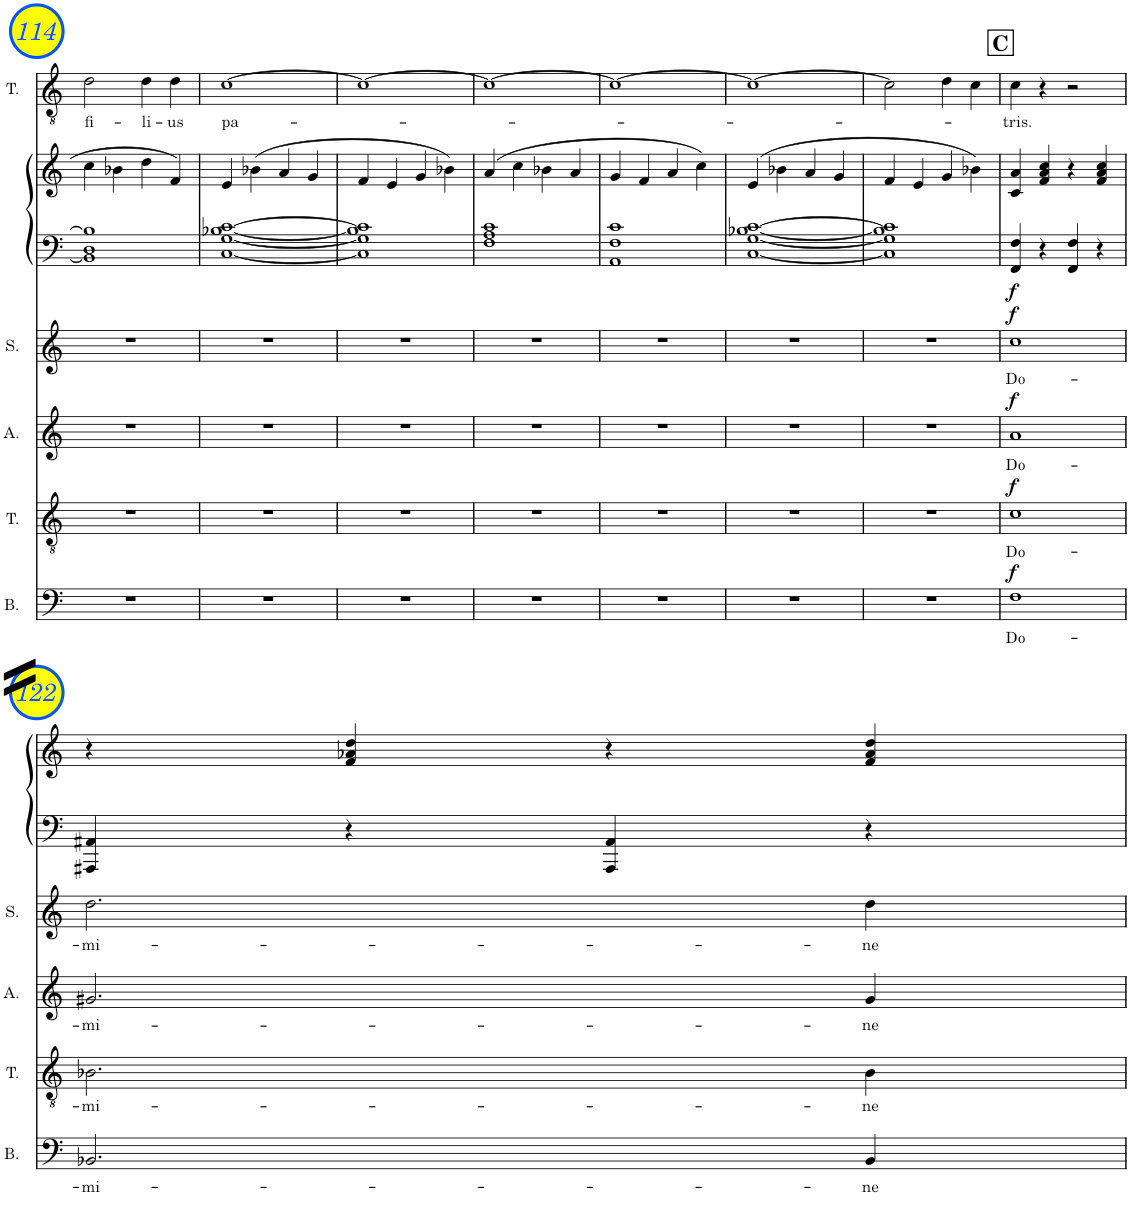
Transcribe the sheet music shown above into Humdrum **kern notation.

**kern	**text	**dynam	**kern	**text	**dynam	**kern	**text	**dynam	**kern	**text	**dynam	**kern	**kern	**dynam	**kern	**text
*part6	*part6	*part6	*part5	*part5	*part5	*part4	*part4	*part4	*part3	*part3	*part3	*part2	*part2	*part2	*part1	*part1
*staff7	*staff7	*staff7	*staff6	*staff6	*staff6	*staff5	*staff5	*staff5	*staff4	*staff4	*staff4	*staff3	*staff2	*staff2/3	*staff1	*staff1
*I"Bass	*	*	*I"Tenor	*	*	*I"Alto	*	*	*I"Soprano	*	*	*I"Piano	*	*	*I"Tenor	*
*I'B.	*	*	*I'T.	*	*	*I'A.	*	*	*I'S.	*	*	*I'Pno	*	*	*I'T.	*
!!LO:PB:g=z
*clefF4	*	*	*clefGv2	*	*	*clefG2	*	*	*clefG2	*	*	*clefF4	*clefG2	*	*clefGv2	*
*k[]	*	*	*k[]	*	*	*k[]	*	*	*k[]	*	*	*k[]	*k[]	*	*k[]	*
*M2/2	*	*	*M2/2	*	*	*M2/2	*	*	*M2/2	*	*	*M2/2	*M2/2	*	*M2/2	*
*met(c|)	*	*	*met(c|)	*	*	*met(c|)	*	*	*met(c|)	*	*	*met(c|)	*met(c|)	*	*met(c|)	*
=114	=114	=114	=114	=114	=114	=114	=114	=114	=114	=114	=114	=114	=114	=114	=114	=114
!	!	!	!	!	!	!	!	!	!	!	!	!	!	!	!	!LO:LY:b
1r	.	.	1r	.	.	1r	.	.	1r	.	.	1BB-] 1D 1B-]	4cc\	.	2d\	fi-
.	.	.	.	.	.	.	.	.	.	.	.	.	4b-X\	.	.	.
!	!	!	!	!	!	!	!	!	!	!	!	!	!	!	!	!LO:LY:b
.	.	.	.	.	.	.	.	.	.	.	.	.	4dd\	.	4d\	-li-
!	!	!	!	!	!	!	!	!	!	!	!	!	!	!	!	!LO:LY:b
.	.	.	.	.	.	.	.	.	.	.	.	.	4f/	.	4d\	-us
=115	=115	=115	=115	=115	=115	=115	=115	=115	=115	=115	=115	=115	=115	=115	=115	=115
!	!	!	!	!	!	!	!	!	!	!	!	!	!	!	!	!LO:LY:b
1r	.	.	1r	.	.	1r	.	.	1r	.	.	[1C [<1G [<1B-X [1c	4e/	.	[1c	pa-
.	.	.	.	.	.	.	.	.	.	.	.	.	(4b-X\	.	.	.
.	.	.	.	.	.	.	.	.	.	.	.	.	4a/	.	.	.
.	.	.	.	.	.	.	.	.	.	.	.	.	4g/	.	.	.
=116	=116	=116	=116	=116	=116	=116	=116	=116	=116	=116	=116	=116	=116	=116	=116	=116
1r	.	.	1r	.	.	1r	.	.	1r	.	.	1C] 1G] 1B-] 1c]	4f/	.	1c_	.
.	.	.	.	.	.	.	.	.	.	.	.	.	4e/	.	.	.
.	.	.	.	.	.	.	.	.	.	.	.	.	4g/	.	.	.
.	.	.	.	.	.	.	.	.	.	.	.	.	4b-X\)	.	.	.
=117	=117	=117	=117	=117	=117	=117	=117	=117	=117	=117	=117	=117	=117	=117	=117	=117
1r	.	.	1r	.	.	1r	.	.	1r	.	.	1F 1A 1c	(4a/	.	1c_	.
.	.	.	.	.	.	.	.	.	.	.	.	.	4cc\	.	.	.
.	.	.	.	.	.	.	.	.	.	.	.	.	4b-X\	.	.	.
.	.	.	.	.	.	.	.	.	.	.	.	.	4a/	.	.	.
=118	=118	=118	=118	=118	=118	=118	=118	=118	=118	=118	=118	=118	=118	=118	=118	=118
1r	.	.	1r	.	.	1r	.	.	1r	.	.	1AA 1F 1c	4g/	.	1c_	.
.	.	.	.	.	.	.	.	.	.	.	.	.	4f/	.	.	.
.	.	.	.	.	.	.	.	.	.	.	.	.	4a/	.	.	.
.	.	.	.	.	.	.	.	.	.	.	.	.	4cc\)	.	.	.
=119	=119	=119	=119	=119	=119	=119	=119	=119	=119	=119	=119	=119	=119	=119	=119	=119
1r	.	.	1r	.	.	1r	.	.	1r	.	.	[1C [<1G [1B-X [1c	(4e/	.	1c_	.
.	.	.	.	.	.	.	.	.	.	.	.	.	4b-X\	.	.	.
.	.	.	.	.	.	.	.	.	.	.	.	.	4a/	.	.	.
.	.	.	.	.	.	.	.	.	.	.	.	.	4g/	.	.	.
=120	=120	=120	=120	=120	=120	=120	=120	=120	=120	=120	=120	=120	=120	=120	=120	=120
1r	.	.	1r	.	.	1r	.	.	1r	.	.	1C] 1G] 1B-] 1c]	4f/	.	2c\]	.
.	.	.	.	.	.	.	.	.	.	.	.	.	4e/	.	.	.
.	.	.	.	.	.	.	.	.	.	.	.	.	4g/	.	4d\	.
.	.	.	.	.	.	.	.	.	.	.	.	.	4b-X\)	.	4c\	.
=121	=121	=121	=121	=121	=121	=121	=121	=121	=121	=121	=121	=121	=121	=121	=121	=121
!	!LO:LY:b	!LO:DY:a	!	!LO:LY:b	!LO:DY:a	!	!LO:LY:b	!LO:DY:a	!	!LO:LY:b	!LO:DY:a	!	!	!LO:DY:b=2	!	!LO:LY:b
1F	Do-	f	1c	Do-	f	1a	Do-	f	1cc	Do-	f	4FF/ 4F/	4c/ 4a/	f	4c\	-tris.
.	.	.	.	.	.	.	.	.	.	.	.	4r	4f/ 4a/ 4cc/	.	4r	.
.	.	.	.	.	.	.	.	.	.	.	.	4FF/ 4F/	4r	.	2r	.
.	.	.	.	.	.	.	.	.	.	.	.	4r	4f/ 4a/ 4cc/	.	.	.
!!LO:LB:g=z
=122	=122	=122	=122	=122	=122	=122	=122	=122	=122	=122	=122	=122	=122	=122	=122	=122
!	!LO:LY:b	!	!	!LO:LY:b	!	!	!LO:LY:b	!	!	!LO:LY:b	!	!	!	!	!	!
2.BB-X/	-mi-	.	2.B-X\	-mi-	.	2.g#X/	-mi-	.	2.dd\	-mi-	.	4AAA#X/ 4AA#X/	4r	.	1r	.
.	.	.	.	.	.	.	.	.	.	.	.	4r	4f/ 4a-X/ 4dd/	.	.	.
.	.	.	.	.	.	.	.	.	.	.	.	4AAA#/ 4AA#/	4r	.	.	.
!	!LO:LY:b	!	!	!LO:LY:b	!	!	!LO:LY:b	!	!	!LO:LY:b	!	!	!	!	!	!
4BB-/	-ne	.	4B-\	-ne	.	4g#/	-ne	.	4dd\	-ne	.	4r	4f/ 4a-/ 4dd/	.	.	.
=	=	=	=	=	=	=	=	=	=	=	=	=	=	=	=	=
*-	*-	*-	*-	*-	*-	*-	*-	*-	*-	*-	*-	*-	*-	*-	*-	*-
